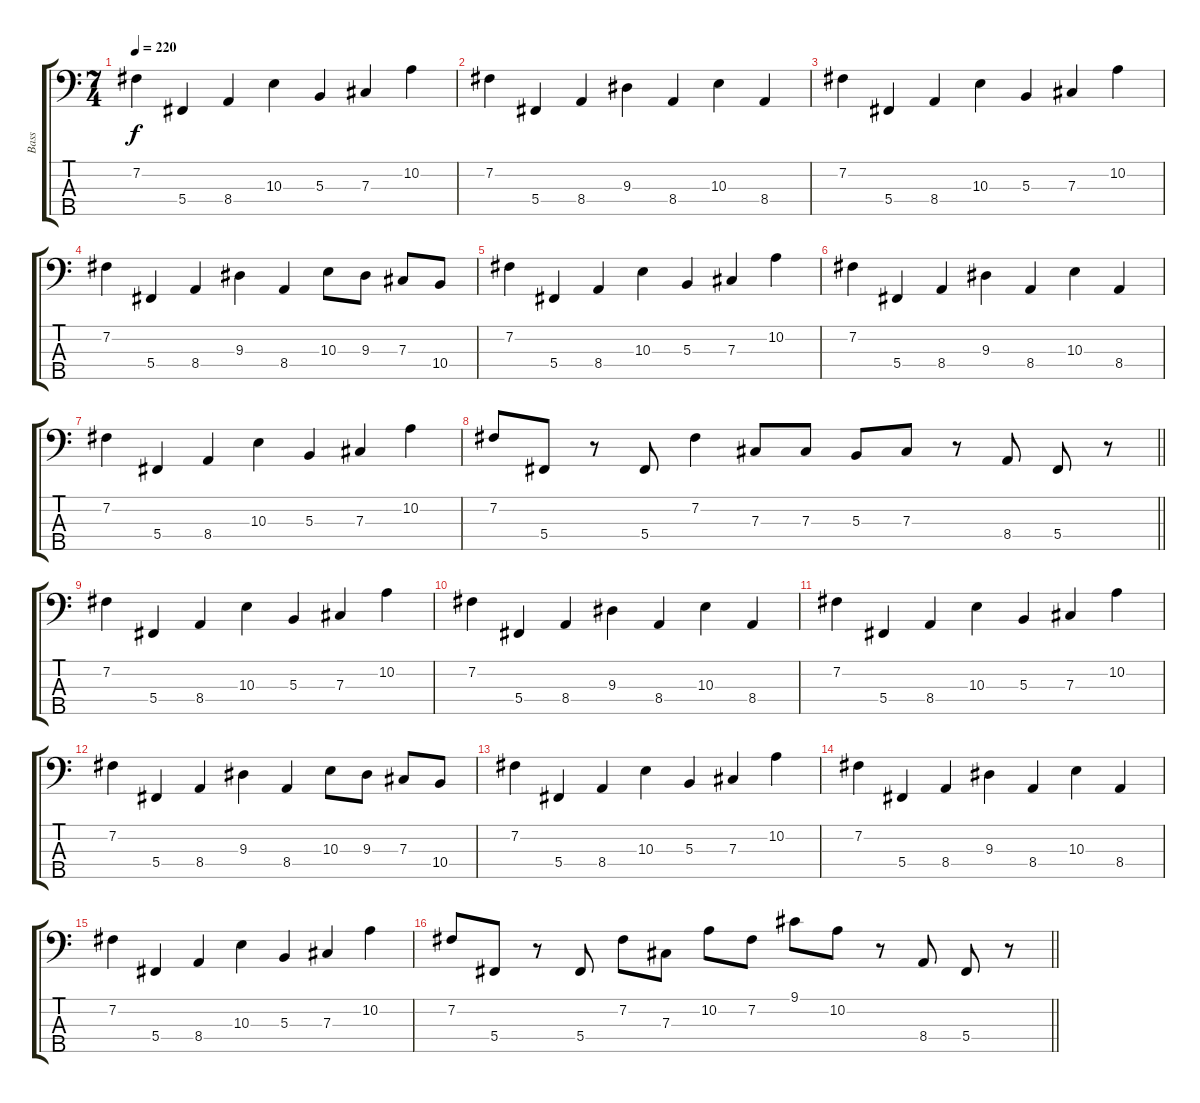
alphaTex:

\track ("Bass" "Bass") {instrument electricbassfinger}
\staff {score tabs}
\tuning (E2 B1 Gb1 Db1 Ab0) {hide}
\ts (7 4)
\tempo 220
\clef f4
\ks c
7.2.4{dy f} 5.4.4 8.4.4 10.3.4 5.3.4 7.3.4 10.2.4 |
7.2.4 5.4.4 8.4.4 9.3.4 8.4.4 10.3.4 8.4.4 |
7.2.4 5.4.4 8.4.4 10.3.4 5.3.4 7.3.4 10.2.4 |
7.2.4 5.4.4 8.4.4 9.3.4 8.4.4 10.3.8 9.3.8 7.3.8 10.4.8 |
7.2.4 5.4.4 8.4.4 10.3.4 5.3.4 7.3.4 10.2.4 |
7.2.4 5.4.4 8.4.4 9.3.4 8.4.4 10.3.4 8.4.4 |
7.2.4 5.4.4 8.4.4 10.3.4 5.3.4 7.3.4 10.2.4 |
\barLineRight lightlight
7.2.8 5.4.8 r.8 5.4.8 7.2.4 7.3.8 7.3.8 5.3.8 7.3.8 r.8 8.4.8 5.4.8 r.8 |
7.2.4 5.4.4 8.4.4 10.3.4 5.3.4 7.3.4 10.2.4 |
7.2.4 5.4.4 8.4.4 9.3.4 8.4.4 10.3.4 8.4.4 |
7.2.4 5.4.4 8.4.4 10.3.4 5.3.4 7.3.4 10.2.4 |
7.2.4 5.4.4 8.4.4 9.3.4 8.4.4 10.3.8 9.3.8 7.3.8 10.4.8 |
7.2.4 5.4.4 8.4.4 10.3.4 5.3.4 7.3.4 10.2.4 |
7.2.4 5.4.4 8.4.4 9.3.4 8.4.4 10.3.4 8.4.4 |
7.2.4 5.4.4 8.4.4 10.3.4 5.3.4 7.3.4 10.2.4 |
\barLineRight lightlight
7.2.8 5.4.8 r.8 5.4.8 7.2.8 7.3.8 10.2.8 7.2.8 9.1.8 10.2.8 r.8 8.4.8 5.4.8 r.8
